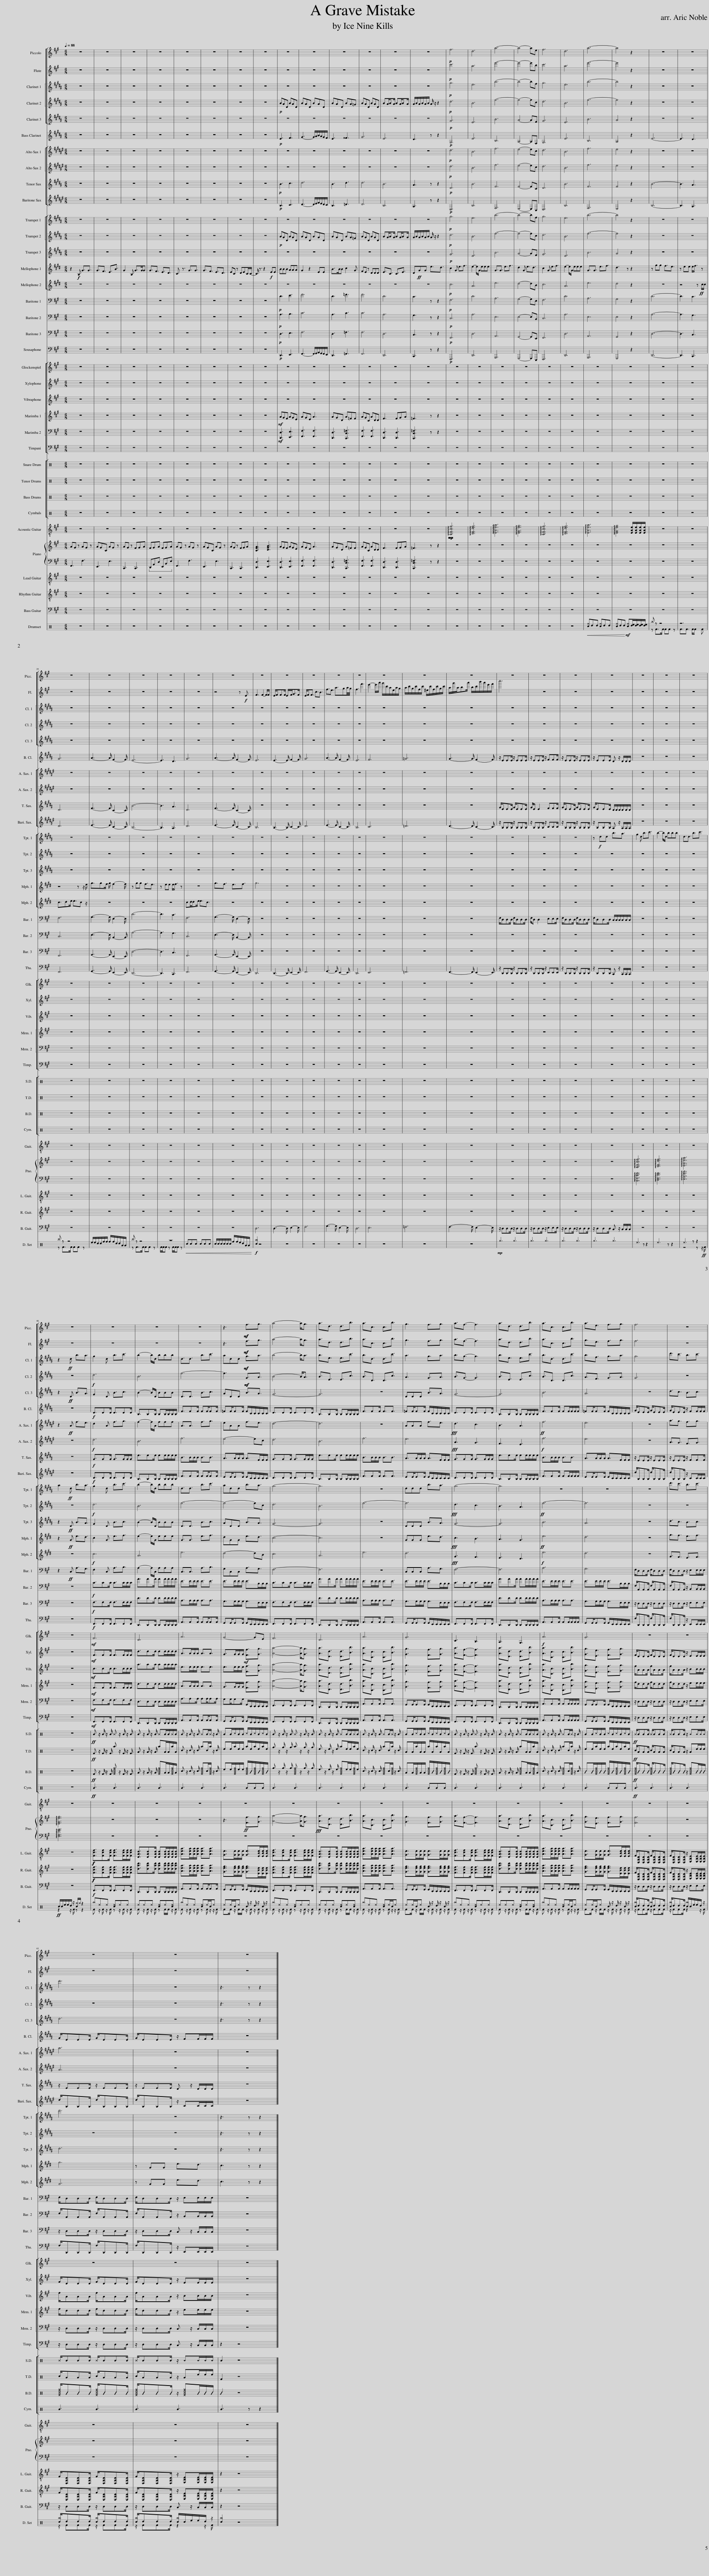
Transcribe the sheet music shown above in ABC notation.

X:1
%%score [ 1 2 [ 3 4 ] 5 ] 6 [ [ 7 8 ] 9 10 ] [ [ 11 12 ] 13 14 15 ] 16 17 18 19 [ 20 21 22 [ 23 24 ] 25 ] [ 26 27 28 29 ] 30 { 31 | 32 } 33 34 35 ( 36 37 )
L:1/8
Q:1/4=88
M:6/8
I:linebreak $
K:A
V:1 treble transpose=12
V:2 treble
V:3 treble transpose=-2
V:4 treble transpose=-2
V:5 treble transpose=-2
V:6 treble transpose=-14
V:7 treble transpose=-9
V:8 treble transpose=-9
V:9 treble transpose=-14
V:10 treble transpose=-21
V:11 treble transpose=-2
V:12 treble transpose=-2
V:13 treble transpose=-2
V:14 treble transpose=-7
V:15 treble transpose=-7
V:16 bass
V:17 bass
V:18 bass
V:19 bass
V:20 treble transpose=24
V:21 treble transpose=12
V:22 treble
V:23 treble
V:24 bass
V:25 bass
V:26 perc
K:none
V:27 perc
K:none
V:28 perc
K:none
V:29 perc
K:none
V:30 treble-8
V:31 treble
V:32 bass
V:33 treble-8
V:34 treble-8
V:35 bass transpose=-12
V:36 perc
K:none
V:37 perc
K:none
V:1
 z6 | z6 | z6 | z6 | z6 | %5
 z6 | z6 | z6 | z6 | z6 | %10
 z6 | z6 | z6 | z6 |!p! f6 | %15
 d6 | a6- | a4- ae | f6 | d6 | %20
 a6- | a4 z2 | z6 | z6 |$ z6 | %25
 z6 | z6 | z6 | z6 | z6 | %30
 z6 | z6 | z6 | z6 | z6 | %35
 z6 | z6 | z6 | z6 | z6 | %40
 z6 | z6 | z6 | z6 | z6 |$ %45
 z6 | z6 | z6 | z6 | z3!mf!!mf! f3/2g3/2 | %50
 a4- a<g | a3/2d3/2 d3/2b3/2 | a3/2c3/2 c3/2b3/2 | g3 f3/2g3/2 | a3/2f3/2- f3 | %55
 a3/2d3/2 d3/2b3/2 | a3/2c3/2 c3/2b3/2 | a3/2e3/2 f3/2g3/2 | f6 | z6 |$ %60
 z6 | z6 | z6 |] %63
V:2
 z6 | z6 | z6 | z6 | z6 | %5
 z6 | z6 | z6 | z6 | z6 | %10
 z6 | z6 | z6 | z6 |!p! c'6 | %15
 a6 | e'6- | e'4- e'b | c'6 | a6 | %20
 e'6- | e'4 z2 | z6 | z6 |$ z6 | %25
 z6 | z6 | z6 | z6 | z4 z!f! E | %30
 F3 F2- F/F/ | E/FFF/ E/F<GF/ | E/FF3/2 c3/2B3/2 | f3/2e3/2 a3/2ga/4g/4 | f3 f'3 | %35
 e'2- e'/a'/ g'/c'/a/e/a/g/ | a/c'/g/c'/f/c'/ ^e/c'/f/c'/g/c'/ | a/g'/a/ba'/ b/c'/b'/a'/e'/f'/ | c''6 | z6 | %40
 z6 | z6 | z6 | z6 | z6 |$ %45
 z6 | z6 | z6 | z6 | z3!mf!!mf! f3/2g3/2 | %50
 a4- a<g | a3/2d3/2 d3/2b3/2 | a3/2c3/2 c3/2b3/2 | g3 f3/2g3/2 | a3/2f3/2- f3 | %55
 a3/2d3/2 d3/2b3/2 | a3/2c3/2 c3/2b3/2 | g3/2e3/2 f3/2g3/2 | f6 | z6 |$ %60
 z6 | z6 | z6 |] %63
V:3
[K:B] z6 | z6 | z6 | z6 | z6 | %5
 z6 | z6 | z6 | z6 | z6 | %10
 z6 | z6 | z6 | z6 |!p! g6 | %15
 e6 | b6- | b4- bf | g6 | e6 | %20
 b6- | b4 z2 | z6 | z6 |$ z6 | %25
 z6 | z6 | z6 | z6 | z6 | %30
 z6 | z6 | z6 | z6 | z6 | %35
 z6 | z6 | z6 | z6 | z6 | %40
 z6 | z6 | z6 | z6 | z6 |$ %45
 z2!ff! d b3/2a3/2 | g2 d b3/2c'3/2 | b2- b/d/ bbb | d3/2d3/2 b3/2c'3/2 | add!mf!!mf! g3/2a3/2 | %50
 b4- b<a | b3/2e3/2 e3/2c'3/2 | b3/2d3/2 d3/2c'3/2 | a3 g3/2a3/2 | b3/2g3/2- g3 | %55
 b3/2e3/2 e3/2c'3/2 | b3/2d3/2 d3/2c'3/2 | b3/2f3/2 g3/2a3/2 | g6 | d'3/2c'3/2 b3/2c'3/2 |$ %60
 d'6 | z6 | z3 z z2 |] %63
V:4
[K:B] z6 | z6 | z6 | z6 | z6 | %5
 z6 | z6 | z6 |!p! BAD BAD | BAD BAD | %10
 BAD BA=G | BAD BAD | BA/BA/ BA/BA/ | A/B/A/B/A/B/ A/ z/ z2 |!p! d6 | %15
 B6 | f6- | f4- fc | d6 | B6 | %20
 f6- | f4 z2 | z6 | z6 |$ z6 | %25
 z6 | z6 | z6 | z6 | z6 | %30
 z6 | z6 | z6 | z6 | z6 | %35
 z6 | z6 | z6 | z6 | z6 | %40
 z6 | z6 | z6 | z6 | z6 |$ %45
 z6 |!f! d6 | B6 | f6- | f3!mf!!mf! G3/2A3/2 | %50
 B4- B<A | B3/2E3/2 E3/2c3/2 | B3/2D3/2 D3/2c3/2 | A3 G3/2A3/2 | B3/2G3/2- G3 | %55
 B3/2E3/2 E3/2c3/2 | B3/2D3/2 D3/2c3/2 | A3/2F3/2 G3/2A3/2 | G6 | z6 |$ %60
 z6 | z6 | z3 z z2 |] %63
V:5
[K:B] z6 | z6 | z6 | z6 | z6 | %5
 z6 | z6 | z6 | z6 | z6 | %10
 z6 | z6 | z6 | z6 |!p! G6 | %15
 E6 | B6 | A4- AF | G6 | E6 | %20
 B6 | A4 z2 | z6 | z6 |$ z6 | %25
 z6 | z6 | z6 | z6 | z6 | %30
 z6 | z6 | z6 | z6 | z6 | %35
 z6 | z6 | z6 | z6 | z6 | %40
 z6 | z6 | z6 | z6 | z6 |$ %45
 z2!ff! D B3/2A3/2 | G2 D B3/2c3/2 | B2- B/D/ BBB | D3/2D3/2 B3/2c3/2 | ADD B3/2A3/2 | %50
 G6- | G6 | z6 | DDD B3/2A3/2 | G6- | %55
 G6 | B6 | A6 | z6 | d3/2c3/2 B3/2c3/2 |$ %60
 d6 | z6 | z3 z z2 |] %63
V:6
[K:B] z6 | z6 | z6 | z6 | z6 | %5
 z6 | z6 | z6 |!p! E3 F3 | G3- G/A/B/A/G/F/ | %10
 E3 ^^F3 | G6 | E6 | D3 z z2 |!p! G,6 | %15
 E6 | B,6 | A,4- A,F, | G,6 | E6 | %20
 B,6 | A,4 z2 | E6- | E3 D3 |$ G6 | %25
 A3- A/ F2- F/ | E6- | E3 D3 | G6 | A3- A/ F2- F/ | %30
 E6 | E3- E/ F2- F/ | G6 | A3- A/ F2- F/ | E6 | %35
 F6 | =G6 | G3- G/ F2- F/ | z/ EEE/ z/ EEE/ | z/ EEE/ z/ FFF/ | %40
 z/ EEE/ z/ EEE/ | z/ EEE/ D z/ D/D/D/ | z6 | z6 | z6 |$ %45
 z6 |!f! D3/2DD/ D3/2DD/ | B,3/2B,B,/ B,B,/B,/B,/B,/ | F3/2FF/ FF/FF/ | =FF/FF/ F/C/C/C/C/C/ | %50
 D3/2DD/ D3/2DD/ | B,3/2B,B,/ B,B,/B,/B,/B,/ | F3/2FF/ F3/2F3/2 | =FF/FF/ F/C/C/C/C/C/ | D3/2DD/ D3/2DD/ | %55
 B,3/2B,B,/ B,B,/B,/B,/B,/ | F3/2FF/ FF/F/F/F/ | =FF/FF/ F/C/C/C/C/C/ | G/EEE/ G/EEE/ | G/EEE/ z/ FF/F/F/ |$ %60
 G/EEE/ G/EEE/ | G/EEE/ z/ FF/F/F/ | z6 |] %63
V:7
[K:F#] z6 | z6 | z6 | z6 | z6 | %5
 z6 | z6 | z6 | z6 | z6 | %10
 z6 | z6 | z6 | z6 |!p! d6 | %15
 B6 | f6 | e4- ec | d6 | B6 | %20
 f6 | e4 z2 | z6 | z6 |$ z6 | %25
 z6 | z6 | z6 | z6 | z6 | %30
 z6 | z6 | z6 | z6 | z6 | %35
 z6 | z6 | z6 | z6 | z6 | %40
 z6 | z6 | z6 | z6 | z6 |$ %45
 z2!ff! A f3/2e3/2 | d2 A f3/2g3/2 | f2- f/A/ fff | A3/2A3/2 f3/2g3/2 | eAA f3/2e3/2 | %50
 d6- | d6 | z6 | AAA f3/2e3/2 |!fff! d3 c3 | %55
 B3 A3 |!ff! f6 | e6 | z6 | a3/2g3/2 f3/2g3/2 |$ %60
 a6 | z6 | z6 |] %63
V:8
[K:F#] z6 | z6 | z6 | z6 | z6 | %5
 z6 | z6 | z6 | z6 | z6 | %10
 z6 | z6 | z6 | z6 |!p! d6 | %15
 B6 | f6 | e4- ec | d6 | B6 | %20
 f6 | e4 z2 | z6 | z6 |$ z6 | %25
 z6 | z6 | z6 | z6 | z6 | %30
 z6 | z6 | z6 | z6 | z6 | %35
 z6 | z6 | z6 | z6 | z6 | %40
 z6 | z6 | z6 | z6 | z6 |$ %45
 z6 |!f! d6 | B6 | f6 | e4- ec | %50
 d6 | B6 | f6 | e6 |!fff! A3 G3 | %55
 F3 E3 |!f! f6 | e6 | z6 | A3/2G3/2 F3/2G3/2 |$ %60
 A6 | z6 | z6 |] %63
V:9
[K:B] z6 | z6 | z6 | z6 | z6 | %5
 z6 | z6 | z6 |!p! B3 c3 | d6 | %10
 B3 d3 | d6 | B6 | A3 z z2 |!p! D6 | %15
 B6 | F6 | F4- FC | D6 | B6 | %20
 F6 | F4 z2 | B6- | B3 A3 |$ D6 | %25
 F3- F/ C2- C/ | B6- | B3 A3 | D6 | F3- F/ C2- C/ | %30
 z6 | z6 | z6 | z6 | z6 | %35
 z6 | z6 | z6 | G/EEE/ G/EEE/ | G/E E2 FFF/ | %40
 G/EEE/ G/EEE/ | G/EEE/ D/D/D/D/D/D/ | z6 | z6 | z6 |$ %45
 z6 |!f! G3/2GG/ G>GG/G/ | e3/2ee/ ee/e/e/e/ | B>BB/B/ B3/2B3/2 | A>AA/A/ A>FF/F/ | %50
 G3/2GG/ G>GG/G/ | e3/2ee/ ee/e/e/e/ | B>BB/B/ B3/2B3/2 | A>AA/A/ A>FF/F/ | G3/2GG/ G>GG/G/ | %55
 e3/2ee/ ee/e/e/e/ | B>BB/B/ B3/2B3/2 | A>AA/A/ A>FF/F/ | z/ EEE/ z/ EEE/ | z/ EEE/ z/ FFF/ |$ %60
 z/ EEE/ z/ EEE/ | z/ EEE/ D z/ D/D/D/ | z6 |] %63
V:10
[K:F#] z6 | z6 | z6 | z6 | z6 | %5
 z6 | z6 | z6 |!p! B,3 C3 | D3- D/E/F/E/D/C/ | %10
 B,3 =D3 | D6 | B,6 | A,3 z z2 |!p! D,6 | %15
 B,6 | F,6 | E,4- E,C, | D,6 | B,6 | %20
 F,6 | E,4 z2 | B,6- | B,3 A,3 |$ D6 | %25
 E3- E/ C2- C/ | B,6- | B,3 A,3 | D6 | E3- E/ C2- C/ | %30
 B,6 | B,3- B,/ C2- C/ | D6 | E3- E/ C2- C/ | B,6 | %35
 C6 | =D6 | D3- D/ C2- C/ | z/ B,B,B,/ z/ B,B,B,/ | z/ B,B,B,/ z/ CCC/ | %40
 z/ B,B,B,/ z/ B,B,B,/ | z/ B,B,B,/ A, z/ A,/A,/A,/ | z6 | z6 | z6 |$ %45
 z6 |!f! D3/2DD/ D3/2DD/ | B,3/2B,B,/ B,B,/B,/B,/B,/ | F3/2FF/ FF/FF/ | EE/EE/ E/C/C/C/C/C/ | %50
 D3/2DD/ D3/2DD/ | B,3/2B,B,/ B,B,/B,/B,/B,/ | F3/2FF/ F3/2F3/2 | EE/EE/ E/C/C/C/C/C/ | D3/2DD/ D3/2DD/ | %55
 B,3/2B,B,/ B,B,/B,/B,/B,/ | F3/2FF/ FF/F/F/F/ | EE/EE/ E/C/C/C/C/C/ | d/B,B,B,/ d/B,B,B,/ | d/B,B,B,/ z/ CC/C/C/ |$ %60
 d/B,B,B,/ d/B,B,B,/ | d/B,B,B,/ z/ CC/C/C/ | z6 |] %63
V:11
[K:B] z6 | z6 | z6 | z6 | z6 | %5
 z6 | z6 | z6 | z6 | z6 | %10
 z6 | z6 | z6 | z6 |!p! g6 | %15
 e6 | b6- | b4- bf | g6 | e6 | %20
 b6- | b4 z2 | z6 | z6 |$ z6 | %25
 z6 | z6 | z6 | z6 | z6 | %30
 z6 | z6 | z6 | z6 | z6 | %35
 z6 | z6 | z6 | z6 | z6 | %40
 z6 | z!f! dd b3/2a3/2 | g2 d b3/2c'3/2 | b2- b/d/ bbb | d3/2d3/2 b3/2c'3/2 |$ %45
 a2!ff! d b3/2a3/2 | g2 d b3/2c'3/2 | b2- b/d/ bbb | d3/2d3/2 b3/2c'3/2 | add b3/2a3/2 | %50
 g6- | g6 | z6 | ddd b3/2a3/2 | g6- | %55
 g6 | z6 | z6 | z6 | d'3/2c'3/2 b3/2c'3/2 |$ %60
 d'6 | z6 | z3 z z2 |] %63
V:12
[K:B] z6 | z6 | z6 | z6 | z6 | %5
 z6 | z6 | z6 |!p! BAD BAD | BAD BAD | %10
 BAD BA=G | BAD BAD | BA/BA/ BA/BA/ | A/B/A/B/A/B/ A/ z/ z2 |!p! d6 | %15
 B6 | f6- | f4- fc | d6 | B6 | %20
 f6- | f4 z2 | z6 | z6 |$ z6 | %25
 z6 | z6 | z6 | z6 | z6 | %30
 z6 | z6 | z6 | z6 | z6 | %35
 z6 | z6 | z6 | z6 | z6 | %40
 z6 | z6 | z6 | z6 | z6 |$ %45
 z6 |!f! d6 | B6 | f6- | f4- fc | %50
 d6 | B6 | f6- | f6 |!fff! d3 c3 | %55
 B3 A3 |!ff! f6- | f6 | z6 | z6 |$ %60
 z6 | z6 | z3 z z2 |] %63
V:13
[K:B] z6 | z6 | z6 | z6 | z6 | %5
 z6 | z6 | z6 | z6 | z6 | %10
 z6 | z6 | z6 | z6 |!p! G6 | %15
 E6 | B6 | A4- AF | G6 | E6 | %20
 B6 | A4 z2 | z6 | z6 |$ z6 | %25
 z6 | z6 | z6 | z6 | z6 | %30
 z6 | z6 | z6 | z6 | z6 | %35
 z6 | z6 | z6 | z6 | z6 | %40
 z6 | z6 | z6 | z6 | z6 |$ %45
 z2!ff! D B3/2A3/2 | G2 D B3/2c3/2 | B2- B/D/ BBB | D3/2D3/2 B3/2c3/2 | ADD B3/2A3/2 | %50
 G6- | G6 | z6 | DDD B3/2A3/2 | G6- | %55
 G6 | B6 | A6 | z6 | d3/2c3/2 B3/2c3/2 |$ %60
 d6 | z6 | z3 z z2 |] %63
V:14
[K:E] z2!f! B, G3/2G3/2 | G3/2F3/2 E3/2B3/2 | G2 B, G>GG | G3/2F3/2 E3/2D3/2 | C3/2 z3/2 G3/2G3/2 | %5
 G3/2F3/2 E3/2D3/2 | EC z DEC/C/- | C/ z3/2 z2!f! EE | BBB AAA | G2 z2 EE | %10
 B>BB c2 G | FE z DDD | E3/2C3/2 C3/2E3/2 | D!ff!GG e3/2d3/2 | c2 G e3/2f3/2 | %15
 e2- e/G/ eee | G3/2G3/2 e3/2f3/2 | d2 G e3/2d3/2 | c2 G e3/2f3/2 | e2- e/G/ eee | %20
 G3/2G3/2 e3/2f3/2 | d3 z z2 | z gg f3/2e3/2 | z ee e<f z |$ z4 z z/ e/ | %25
 g3/2gf/ g/ f2- f/ | z gg f3/2e3/2 | z ee e<f z | z6 | g3/2f3/2 e3/2f3/2 | %30
 g6 | z6 | z6 | z6 | z6 | %35
 z6 | z6 | z6 | z6 | z6 | %40
 z6 | z6 | z6 | z6 | z6 |$ %45
 z2!ff! G e3/2d3/2 | c2 G e3/2f3/2 | e2- e/G/ eee | G3/2G3/2 e3/2f3/2 | dGG e3/2d3/2 | %50
 c6- | c6 | z6 | GGG e3/2d3/2 |!fff! c3 B3 | %55
 A3 G3 |!ff! e6 | d6 | z6 | g3/2f3/2 e3/2f3/2 |$ %60
 g6 | z GG e3/2d3/2 | c3 z z2 |] %63
V:15
[K:E] z6 | z6 | z6 | z6 | z6 | %5
 z6 | z6 | z6 | z6 | z6 | %10
 z6 | z6 | z6 | z6 |!p! c6 | %15
 A6 | e6 | d4- dB | c6 | A6 | %20
 e6 | d4 z2 | z6 | z4 z!ff! c/c/ |$ c3/2de/ e3/2c z/ | %25
 z6 | z6 | z6 | cd/de/ e3/2c3/2 | z6 | %30
 z6 | z6 | z6 | z6 | z6 | %35
 z6 | z6 | z6 | z6 | z6 | %40
 z6 | z6 | z6 | z6 | z6 |$ %45
 z6 |!f! c6 | A6 | e6 | d4- dB | %50
 c6 | A6 | e6 | d6 |!fff! G3 F3 | %55
 E3 D3 |!f! e6 | d6 | z6 | G3/2F3/2 E3/2F3/2 |$ %60
 G6 | z GG e3/2d3/2 | c3 z z2 |] %63
V:16
 z6 | z6 | z6 | z6 | z6 | %5
 z6 | z6 | z6 |!p! D3 E3 | F6 | %10
 D3 =F3 | F6 | D6 | C3 z z2 |!p! F,6 | %15
 D6 | A,6 | G,4- G,E, | F,6 | D6 | %20
 A,6 | G,4 z2 | D6- | D3 C3 |$ F,6 | %25
 G,3- G,/ E,2- E,/ | D6- | D3 C3 | F,6 | G,3- G,/ E,2- E,/ | %30
 z6 | z6 | z6 | z6 | z6 | %35
 z6 | z6 | z6 | F,/D,D,D,/ F,/D,D,D,/ | F,/D, D,2 E,E,E,/ | %40
 F,/D,D,D,/ F,/D,D,D,/ | F,/D,D,D,/ C,/C,/C,/C,/C,/C,/ | z6 | z6 | z6 |$ %45
 z2!ff! C, A,3/2G,3/2 | F,2 C, A,3/2B,3/2 | A,2- A,/C,/ A,A,A, | C,3/2C,3/2 A,3/2B,3/2 | G,C,C, A,3/2G,3/2 | %50
 F,6- | F,6 | z6 | C,C,C, A,3/2G,3/2 | F,6- | %55
 F,6 | A,6 | G,6 | F,/D,D,D,/ F,/D,D,D,/ | F,/D,D,D,/ z/ E,E,/E,/E,/ |$ %60
 F,/D,D,D,/ F,/D,D,D,/ | F,/D,D,D,/ z/ E,E,/E,/E,/ | z6 |] %63
V:17
 z6 | z6 | z6 | z6 | z6 | %5
 z6 | z6 | z6 |!p! A,3 B,3 | C6 | %10
 A,3 C3 | C6 | A,6 | G,3 z z2 |!p! C,6 | %15
 A,6 | E,6 | E,4- E,B,, | C,6 | A,6 | %20
 E,6 | E,4 z2 | A,6- | A,3 G,3 |$ C,6 | %25
 E,3- E,/ B,,2- B,,/ | A,6- | A,3 G,3 | C,6 | E,3- E,/ B,,2- B,,/ | %30
 z6 | z6 | z6 | z6 | z6 | %35
 z6 | z6 | z6 | z6 | z6 | %40
 z6 | z6 | z6 | z6 | z6 |$ %45
 z6 |!f! C3/2CC/ C>CC/C/ | A3/2AA/ AA/A/A/A/ | E>EE/E/ E3/2E3/2 | E>EE/E/ E>B,B,/B,/ | %50
 C3/2CC/ C>CC/C/ | A3/2AA/ AA/A/A/A/ | E>EE/E/ E3/2E3/2 | E>EE/E/ E>B,B,/B,/ | C3/2CC/ C>CC/C/ | %55
 A3/2AA/ AA/A/A/A/ | E>EE/E/ E3/2E3/2 | E>EE/E/ E>B,B,/B,/ | F,/A,,A,,A,,/ F,/A,,A,,A,,/ | F,/A,,A,,A,,/ z/ B,,B,,/B,,/B,,/ |$ %60
 F,/A,,A,,A,,/ F,/A,,A,,A,,/ | F,/A,,A,,A,,/ z/ B,,B,,/B,,/B,,/ | z6 |] %63
V:18
 z6 | z6 | z6 | z6 | z6 | %5
 z6 | z6 | z6 |!p! D,3 E,3 | F,6 | %10
 D,3 =F,3 | F,6 | D,6 | C,3 z z2 |!p! F,,6 | %15
 D,6 | A,,6 | G,,4- G,,E,, | F,,6 | D,6 | %20
 A,,6 | G,,4 z2 | D,6- | D,3 C,3 |$ F,,6 | %25
 G,,3- G,,/ E,,2- E,,/ | D,6- | D,3 C,3 | F,,6 | G,,3- G,,/ E,,2- E,,/ | %30
 z6 | z6 | z6 | z6 | z6 | %35
 z6 | z6 | z6 | z6 | z6 | %40
 z6 | z6 | z6 | z6 | z6 |$ %45
 z6 |!f! F,3/2F,F,/ F,>F,F,/F,/ | D3/2DD/ DD/D/D/D/ | A,>A,A,/A,/ A,3/2A,3/2 | G,>G,G,/G,/ G,>E,E,/E,/ | %50
 F,3/2F,F,/ F,>F,F,/F,/ | D3/2DD/ DD/D/D/D/ | A,>A,A,/A,/ A,3/2A,3/2 | G,>G,G,/G,/ G,>E,E,/E,/ | F,3/2F,F,/ F,>F,F,/F,/ | %55
 D3/2DD/ DD/D/D/D/ | A,>A,A,/A,/ A,3/2A,3/2 | G,>G,G,/G,/ G,>E,E,/E,/ | z/ D,D,D,/ z/ D,D,D,/ | z/ D,D,D,/ z/ E,E,E,/ |$ %60
 z/ D,D,D,/ z/ D,D,D,/ | z/ D,D,D,/ C, z/ C,/C,/C,/ | z6 |] %63
V:19
 z6 | z6 | z6 | z6 | z6 | %5
 z6 | z6 | z6 |!p! D,,3 E,,3 | F,,3- F,,/G,,/A,,/G,,/F,,/E,,/ | %10
 D,,3 =F,,3 | F,,6 | D,,6 | C,,3 z z2 |!p! F,,,6 | %15
 D,,6 | A,,,6 | G,,,4- G,,,E,,, | F,,,6 | D,,6 | %20
 A,,,6 | G,,,4 z2 | D,,6- | D,,3 C,,3 |$ F,,6 | %25
 G,,3- G,,/ E,,2- E,,/ | D,,6- | D,,3 C,,3 | F,,6 | G,,3- G,,/ E,,2- E,,/ | %30
 D,,6 | D,,3- D,,/ E,,2- E,,/ | F,,6 | G,,3- G,,/ E,,2- E,,/ | D,,6 | %35
 E,,6 | =F,,6 | F,,3- F,,/ E,,2- E,,/ | z/ D,,D,,D,,/ z/ D,,D,,D,,/ | z/ D,,D,,D,,/ z/ E,,E,,E,,/ | %40
 z/ D,,D,,D,,/ z/ D,,D,,D,,/ | z/ D,,D,,D,,/ C,, z/ C,,/C,,/C,,/ | z6 | z6 | z6 |$ %45
 z6 |!f! F,,3/2F,,F,,/ F,,3/2F,,F,,/ | D,,3/2D,,D,,/ D,,D,,/D,,/D,,/D,,/ | A,,3/2A,,A,,/ A,,A,,/A,,A,,/ | G,,G,,/G,,G,,/ G,,/E,,/E,,/E,,/E,,/E,,/ | %50
 F,,3/2F,,F,,/ F,,3/2F,,F,,/ | D,,3/2D,,D,,/ D,,D,,/D,,/D,,/D,,/ | A,,3/2A,,A,,/ A,,3/2A,,3/2 | G,,G,,/G,,G,,/ G,,/E,,/E,,/E,,/E,,/E,,/ | F,,3/2F,,F,,/ F,,3/2F,,F,,/ | %55
 D,,3/2D,,D,,/ D,,D,,/D,,/D,,/D,,/ | A,,3/2A,,A,,/ A,,A,,/A,,/A,,/A,,/ | G,,G,,/G,,G,,/ G,,/E,,/E,,/E,,/E,,/E,,/ | F,/D,,D,,D,,/ F,/D,,D,,D,,/ | F,/D,,D,,D,,/ z/ E,,E,,/E,,/E,,/ |$ %60
 F,/D,,D,,D,,/ F,/D,,D,,D,,/ | F,/D,,D,,D,,/ z/ E,,E,,/E,,/E,,/ | z6 |] %63
V:20
 z6 | z6 | z6 | z6 | z6 | %5
 z6 | z6 | z6 | z6 | z6 | %10
 z6 | z6 | z6 | z6 | z6 | %15
 z6 | z6 | z6 | z6 | z6 | %20
 z6 | z6 | z6 | z6 |$ z6 | %25
 z6 | z6 | z6 | z6 | z6 | %30
 z6 | z6 | z6 | z6 | z6 | %35
 z6 | z6 | z6 | z6 | z6 | %40
 z6 | z6 | z6 | z6 | z6 |$ %45
 z6 |!mf! F6 | D6 | A6 | G4- GE | %50
 F6 | D6 | A6 | G6 | C3 B,3 | %55
 A,3 G,3 |!f! A6 | G6 | z6 | z6 |$ %60
 z6 | z6 | z6 |] %63
V:21
 z6 | z6 | z6 | z6 | z6 | %5
 z6 | z6 | z6 | z6 | z6 | %10
 z6 | z6 | z6 | z6 | z6 | %15
 z6 | z6 | z6 | z6 | z6 | %20
 z6 | z6 | z6 | z6 |$ z6 | %25
 z6 | z6 | z6 | z6 | z6 | %30
 z6 | z6 | z6 | z6 | z6 | %35
 z6 | z6 | z6 | z6 | z6 | %40
 z6 | z6 | z6 | z6 | z6 |$ %45
 z6 |!mf! F3/2FF/ F>FF/F/ | d3/2dd/ dd/d/d/d/ | A>AA/A/ A3/2A3/2 | G>GG/G/!mf! [Ff]3/2[Gg]3/2 | %50
 [Aa]4- [Aa]<[Gg] | [Aa]3/2[Dd]3/2 [Dd]3/2[Bb]3/2 | [Aa]3/2[Cc]3/2 [Cc]3/2[Bb]3/2 | [Gg]3 [Ff]3/2[Gg]3/2 | [Aa]3/2[Ff]3/2- [Ff]3 | %55
 [Aa]3/2[Dd]3/2 [Dd]3/2[Bb]3/2 | [Aa]3/2[Cc]3/2 [Cc]3/2[Bb]3/2 | [Gg]3/2[Ee]3/2 [Ff]3/2[Gg]3/2 | F/DDD/ F/DDD/ | F/DDD/ z/ EE/E/E/ |$ %60
 F/DDD/ F/DDD/ | F/DDD/ z/ EE/E/E/ | z6 |] %63
V:22
 z6 | z6 | z6 | z6 | z6 | %5
 z6 | z6 | z6 | z6 | z6 | %10
 z6 | z6 | z6 | z6 | z6 | %15
 z6 | z6 | z6 | z6 | z6 | %20
 z6 | z6 | z6 | z6 |$ z6 | %25
 z6 | z6 | z6 | z6 | z6 | %30
 z6 | z6 | z6 | z6 | z6 | %35
 z6 | z6 | z6 | z6 | z6 | %40
 z6 | z6 | z6 | z6 | z6 |$ %45
 z6 |!mf! c3/2cc/ c>cc/c/ | a3/2aa/ aa/a/a/a/ | e>ee/e/ e3/2e3/2 | e>ee/e/ [Ff]3/2[Gg]3/2 | %50
 [Aa]4- [Aa]<[Gg] | [Aa]3/2[Dd]3/2 [Dd]3/2[Bb]3/2 | [Aa]3/2[Cc]3/2 [Cc]3/2[Bb]3/2 | [Gg]3 [Ff]3/2[Gg]3/2 | [Aa]3/2[Ff]3/2- [Ff]3 | %55
 [Aa]3/2[Dd]3/2 [Dd]3/2[Bb]3/2 | [Aa]3/2[Cc]3/2 [Cc]3/2[Bb]3/2 | [Gg]3/2[Ee]3/2 [Ff]3/2[Gg]3/2 | f/AAA/ f/AAA/ | f/AAA/ z/ BB/B/B/ |$ %60
 f/AAA/ f/AAA/ | f/AAA/ z/ BB/B/B/ | z6 |] %63
V:23
 z6 | z6 | z6 | z6 | z6 | %5
 z6 | z6 | z6 |!mf! AGF AGE | AGE A3 | %10
 AGD A=FF | AGC ADD | F3 FGA | =F3 z z2 | z6 | %15
 z6 | z6 | z6 | z6 | z6 | %20
 z6 | z6 | z6 | z6 |$ z6 | %25
 z6 | z6 | z6 | z6 | z6 | %30
 z6 | z6 | z6 | z6 | z6 | %35
 z6 | z6 | z6 | z6 | z6 | %40
 z6 | z6 | z6 | z6 | z6 |$ %45
 z6 |!mf! F3/2FF/ F>FF/F/ | d3/2dd/ dd/d/d/d/ | A>AA/A/ A3/2A3/2 | G>GG/G/ [Ff]3/2[Gg]3/2 | %50
 [Aa]4- [Aa]<[Gg] | [Aa]3/2[Dd]3/2 [Dd]3/2[Bb]3/2 | [Aa]3/2[Cc]3/2 [Cc]3/2[Bb]3/2 | [Gg]3 [Ff]3/2[Gg]3/2 | [Aa]3/2[Ff]3/2- [Ff]3 | %55
 [Aa]3/2[Dd]3/2 [Dd]3/2[Bb]3/2 | [Aa]3/2[Cc]3/2 [Cc]3/2[Bb]3/2 | [Gg]3/2[Ee]3/2 [Ff]3/2[Gg]3/2 | f/ddd/ f/ddd/ | f/ddd/ z/ ee/e/e/ |$ %60
 f/ddd/ f/ddd/ | f/ddd/ z/ ee/e/e/ | z6 |] %63
V:24
 z6 | z6 | z6 | z6 | z6 | %5
 z6 | z6 | z6 |!mf! [D,,D,]3 [E,,E,]3 | [F,,F,]3 [F,,F,]3 | %10
 [D,,D,]3 [C,,C,=F,]3 | [F,,F,]3 [F,,F,]3 | [D,,D,]3 [D,,D,]3 | [C,,C,=F,]3 z z2 | z6 | %15
 z6 | z6 | z6 | z6 | z6 | %20
 z6 | z6 | z6 | z6 |$ z6 | %25
 z6 | z6 | z6 | z6 | z6 | %30
 z6 | z6 | z6 | z6 | z6 | %35
 z6 | z6 | z6 | z6 | z6 | %40
 z6 | z6 | z6 | z6 | z6 |$ %45
 z6 |!mf! F,3/2F,F,/ F,3/2F,F,/ | D,3/2D,D,/ D,D,/D,/D,/D,/ | A,3/2A,A,/ A,A,/A,A,/ | G,G,/G,G,/ G,,/E,,/E,,/E,,/E,,/E,,/ | %50
 F,,3/2F,,F,,/ F,,3/2F,,F,,/ | D,,3/2D,,D,,/ D,,D,,/D,,/D,,/D,,/ | A,,3/2A,,A,,/ A,,3/2A,,3/2 | G,,G,,/G,,G,,/ G,,/E,,/E,,/E,,/E,,/E,,/ | F,,3/2F,,F,,/ F,,3/2F,,F,,/ | %55
 D,,3/2D,,D,,/ D,,D,,/D,,/D,,/D,,/ | A,,3/2A,,A,,/ A,,A,,/A,,/A,,/A,,/ | G,,G,,/G,,G,,/ G,,/E,,/E,,/E,,/E,,/E,,/ | z/ D,D,D,/ z/ D,D,D,/ | z/ D,D,D,/ z/ E,E,E,/ |$ %60
 z/ D,D,D,/ z/ D,D,D,/ | z/ D,D,D,/ C, z/ C,/C,/C,/ | z6 |] %63
V:25
 z6 | z6 | z6 | z6 | z6 | %5
 z6 | z6 | z6 | z6 | z6 | %10
 z6 | z6 | z6 | z6 | z6 | %15
 z6 | z6 | z6 | z6 | z6 | %20
 z6 | z6 | z6 | z6 |$ z6 | %25
 z6 | z6 | z6 | z6 | z6 | %30
 z6 | z6 | z6 | z6 | z6 | %35
 z6 | z6 | z6 | z6 | z6 | %40
 z6 | z6 | z6 | z6 | z6 |$ %45
 z6 |!mf! F,,3/2F,,F,,/ F,,3/2F,,F,,/ | D,,3/2D,,D,,/ D,,D,,/D,,/D,,/D,,/ | A,,3/2A,,A,,/ A,,A,,/A,,A,,/ | G,,G,,/G,,G,,/ G,,/E,,/E,,/E,,/E,,/E,,/ | %50
 F,,3/2F,,F,,/ F,,3/2F,,F,,/ | D,,3/2D,,D,,/ D,,D,,/D,,/D,,/D,,/ | A,,3/2A,,A,,/ A,,3/2A,,3/2 | G,,G,,/G,,G,,/ G,,/E,,/E,,/E,,/E,,/E,,/ | F,,3/2F,,F,,/ F,,3/2F,,F,,/ | %55
 D,,3/2D,,D,,/ D,,D,,/D,,/D,,/D,,/ | A,,3/2A,,A,,/ A,,A,,/A,,/A,,/A,,/ | G,,G,,/G,,G,,/ G,,/E,,/E,,/E,,/E,,/E,,/ | z/ D,D,D,/ z/ D,D,D,/ | z/ D,D,D,/ z/ E,E,E,/ |$ %60
 z/ D,D,D,/ z/ D,D,D,/ | z/ D,D,D,/ C, z/ C,/C,/C,/ | z2 z4 |] %63
V:26
[K:C] z6 | z6 | z6 | z6 | z6 | %5
 z6 | z6 | z6 | z6 | z6 | %10
 z6 | z6 | z6 | z6 | z6 | %15
 z6 | z6 | z6 | z6 | z6 | %20
 z6 | z6 | z6 | z6 |$ z6 | %25
 z6 | z6 | z6 | z6 | z6 | %30
 z6 | z6 | z6 | z6 | z6 | %35
 z6 | z6 | z6 | z6 | z6 | %40
 z6 | z6 | z6 | z6 | z6 |$ %45
 z6 |!ff! B z/ B/ z/ B/ ^B z/ B/ z/ B/ | B z/ B/ z/ B/ ^BB/B/^B/B/ | B z/ B/ z/ B/ ^BB/^B/ z/ B/ | BB/^c/B/B/ ^c/B/^c/B/^c/B/ | %50
 B z/ B/ z/ B/ ^B z/ B/ z/ B/ | B z/ B/ z/ B/ ^BB/B/^B/B/ | B z/ B/ z/ B/ ^BB/^B/ z/ B/ | BB/^c/B/B/ ^c/B/^c/B/^c/B/ | B z/ B/ z/ B/ ^B z/ B/ z/ B/ | %55
 B z/ B/ z/ B/ ^BB/B/^B/B/ | B z/ B/ z/ B/ ^BB/^B/ z/ B/ | BB/^c/B/B/ ^c/B/^c/B/^c/B/ |!ff! ^B/BBB/ ^B/BBB/ | ^B/BBB/ z/ BB/B/B/ |$ %60
 ^B/BBB/ ^B/BBB/ | ^B/BBB/ z/ BB/B/B/ | B2 z4 |] %63
V:27
[K:C] z6 | z6 | z6 | z6 | z6 | %5
 z6 | z6 | z6 | z6 | z6 | %10
 z6 | z6 | z6 | z6 | z6 | %15
 z6 | z6 | z6 | z6 | z6 | %20
 z6 | z6 | z6 | z6 |$ z6 | %25
 z6 | z6 | z6 | z6 | z6 | %30
 z6 | z6 | z6 | z6 | z6 | %35
 z6 | z6 | z6 | z6 | z6 | %40
 z6 | z6 | z6 | z6 | z6 |$ %45
 z6 |!ff! F z/ F/ z/ F/ a z/ F/ z/ F/ | A z/ A/ z/ A/ aA/A/a/A/ | c z/ c/ z/ c/ ac/a/ z/ c/ | ee/a/e/e/ a/e/a/e/a/e/ | %50
 g z/ g/ z/ g/ a z/ g/ z/ g/ | e z/ e/ z/ e/ ae/e/a/e/ | c z/ c/ z/ c/ ac/a/ z/ c/ | AA/a/A/A/ a/A/a/A/a/A/ | F z/ F/ z/ F/ a z/ F/ z/ F/ | %55
 A z/ A/ z/ A/ aA/A/a/A/ | c z/ c/ z/ c/ ac/a/ z/ c/ | ee/a/e/e/ a/e/a/e/a/e/ |!ff! c/AAA/ c/AAA/ | c/AAA/ z/ Ae/e/e/ |$ %60
 c/AAA/ c/AAA/ | c/AAA/ z/ Ae/e/e/ | F2 z4 |] %63
V:28
[K:C] z6 | z6 | z6 | z6 | z6 | %5
 z6 | z6 | z6 | z6 | z6 | %10
 z6 | z6 | z6 | z6 | z6 | %15
 z6 | z6 | z6 | z6 | z6 | %20
 z6 | z6 | z6 | z6 |$ z6 | %25
 z6 | z6 | z6 | z6 | z6 | %30
 z6 | z6 | z6 | z6 | z6 | %35
 z6 | z6 | z6 | z6 | z6 | %40
 z6 | z6 | z6 | z6 | z6 |$ %45
 z6 |!ff! F z/ F/ z/ F/ [^F^A^c^e^g] z/ F/ z/ F/ | A z/ A/ z/ A/ [^F^A^c^e^g]A/A/[^F^A^c^e^g]/A/ | c z/ c/ z/ c/ [^F^A^c^e^g]c/[^F^A^c^e^g]/ z/ c/ | ee/[^F^A^c^e^g]/e/e/ [^F^A^c^e^g]/B/[^F^A^c^e^g]/B/[^F^A^c^e^g]/B/ | %50
 g z/ g/ z/ g/ [^F^A^c^e^g] z/ g/ z/ g/ | e z/ e/ z/ e/ [^F^A^c^e^g]e/e/[^F^A^c^e^g]/e/ | c z/ c/ z/ c/ [^F^A^c^e^g]c/[^F^A^c^e^g]/ z/ c/ | AA/[^F^A^c^e^g]/A/A/ [^F^A^c^e^g]/B/[^F^A^c^e^g]/B/[^F^A^c^e^g]/B/ | F z/ F/ z/ F/ [^F^A^c^e^g] z/ F/ z/ F/ | %55
 A z/ A/ z/ A/ [^F^A^c^e^g]A/A/[^F^A^c^e^g]/A/ | c z/ c/ z/ c/ [^F^A^c^e^g]c/[^F^A^c^e^g]/ z/ c/ | BB/[^F^A^c^e^g]/B/B/ [^F^A^c^e^g]/B/[^F^A^c^e^g]/B/[^F^A^c^e^g]/B/ |!ff! [^F^A^c^e^g]/BBB/ [^F^A^c^e^g]/BBB/ | [^F^A^c^e^g]/BBB/ z/ [^F^A^c^e^g]B/B/B/ |$ %60
 [^F^A^c^e^g]/BBB/ [^F^A^c^e^g]/BBB/ | [^F^A^c^e^g]/BBB/ z/ [^F^A^c^e^g]B/B/B/ | B2 z4 |] %63
V:29
[K:C] z6 | z6 | z6 | z6 | z6 | %5
 z6 | z6 | z6 | z6 | z6 | %10
 z6 | z6 | z6 | z6 | z6 | %15
 z6 | z6 | z6 | z6 | z6 | %20
 z6 | z6 | z6 | z6 |$ z6 | %25
 z6 | z6 | z6 | z6 | z6 | %30
 z6 | z6 | z6 | z6 | z6 | %35
 z6 | z6 | z6 | z6 | z6 | %40
 z6 | z6 | z6 | z6 | z6 |$ %45
 z6 |!ff! B3 B3 | B3 B3 | B3 B3 | B3 BBB | %50
 B3 B3 | B3 B3 | B3 B3 | B3 BBB | B3 B3 | %55
 B3 B3 | B3 B3 | B3 BBB |!ff! B3 B3 | B3 B3 |$ %60
 B3 B3 | B3 B3 | B3 z z2 |] %63
V:30
 z6 | z6 | z6 | z6 | z6 | %5
 z6 | z6 | z6 | z6 | z6 | %10
 z6 | z6 | z6 | z6 |!mp!!mp!!mp!!mp! !arpeggio![CFcf]6 | %15
 !arpeggio![DFdf]6 | !arpeggio![EAea]6 | !arpeggio![EGeg]6 | !arpeggio![CFcf]6 | !arpeggio![DFdf]6 | %20
 !arpeggio![EAea]6 | !arpeggio![EGeg]4 [EAe]/[EAe]/[EAe]/[EAe]/ | z6 | z6 |$ z6 | %25
 z6 | z6 | z6 | z6 | z6 | %30
 z6 | z6 | z6 | z6 | z6 | %35
 z6 | z6 | z6 | z6 | z6 | %40
 z6 | z6 | z6 | z6 | z6 |$ %45
 z6 | z6 | z6 | z6 | z6 | %50
 z6 | z6 | z6 | z6 | z6 | %55
 z6 | z6 | z6 | z6 | z6 |$ %60
 z6 | z6 | z6 |] %63
V:31
 AG z AG z | AGC AG z | AG z FGA | FGA FGA | AG z AG z | %5
 AGC AG z | AG z FGA | [CFA]3 [DGB]3 | AGF AGE | AGE A3 | %10
 AGD A=FF | AGC ADD | F3 FGA | =F3 z z2 | z6 | %15
 z6 | z6 | z6 | z6 | z6 | %20
 z6 | z6 | z6 | z6 |$ z6 | %25
 z6 | z6 | z6 | z6 | z6 | %30
 z6 | z6 | z6 | z6 | z6 | %35
 z6 | z6 | z6 | z6 | z6 | %40
 z6 | z6 | !arpeggio![CFcf]6 | !arpeggio![DFdf]6 | !arpeggio![EAea]6 |$ %45
 !arpeggio![EGeg]6 | z6 | z6 | z6 | z3!ff! [Ff]3/2[Gg]3/2 | %50
 [Aa]4- [Aa]<[Gg] |!fff! [Aa]3/2[Dd]3/2 [Dd]3/2[Bb]3/2 | [Aa]3/2[Cc]3/2 [Cc]3/2[Bb]3/2 | [Gg]3 [Ff]3/2[Gg]3/2 | [Aa]3/2[Ff]3/2- [Ff]3 | %55
 [Aa]3/2[Dd]3/2 [Dd]3/2[Bb]3/2 | [Aa]3/2[Cc]3/2 [Cc]3/2[Bb]3/2 | [Gg]3/2[Ee]3/2 [Ff]3/2[Gg]3/2 | [Ff]6 | z6 |$ %60
 z6 | z6 | z6 |] %63
V:32
 F,,3 F,3 | E,,3 E,3 | C,,3 C,,3 |!ped! D,,A,,D, E,,B,,E,!ped-up! | F,,3 F,3 | %5
 E,,3 E,3 | C,,3 C,,3 | [D,,D,]3 [E,,E,]3 | [D,,D,]3 [E,,E,]3 | [F,,F,]3 [F,,F,]3 | %10
 [D,,D,]3 [C,,C,=F,]3 | [F,,F,]3 [F,,F,]3 | [D,,D,]3 [D,,D,]3 | [C,,C,=F,]3 z z2 | z6 | %15
 z6 | z6 | z6 | z6 | z6 | %20
 z6 | z6 | z6 | z6 |$ z6 | %25
 z6 | z6 | z6 | z6 | z6 | %30
 z6 | z6 | z6 | z6 | z6 | %35
 z6 | z6 | z6 | z6 | z6 | %40
 z6 | z6 | !arpeggio![C,F,CF]6 | !arpeggio![D,F,DF]6 | !arpeggio![E,A,EA]6 |$ %45
 !arpeggio![E,G,EG]6 | z6 | z6 | z6 | z6 | %50
 z6 | z6 | z6 | z6 | z6 | %55
 z6 | z6 | z6 | z6 | z6 |$ %60
 z6 | z6 | z6 |] %63
V:33
 z6 | z6 | z6 | z6 | z6 | %5
 z6 | z6 | z6 | z6 | z6 | %10
 z6 | z6 | z6 | z6 | z6 | %15
 z6 | z6 | z6 | z6 | z6 | %20
 z6 | z6 | z6 | z6 |$ z6 | %25
 z6 | z6 | z6 | z6 | z6 | %30
 z6 | z6 | z6 | z6 | z6 | %35
 z6 | z6 | z6 | z6 | z6 | %40
 z6 | z6 | z6 | z6 | z6 |$ %45
 z6 |!f!!f!!f! [Fcf]3/2[Fcf][Fcf]/ [Fcf]>[Fcf][Fcf]/[Fcf]/ | [DAd]3/2[DAd][DAd]/ [DAd][DAd]/[DAd]/[DAd]/[DAd]/ | [Aea]>[Aea][Aea]/[Aea]/ [Aea]3/2[Aea]3/2 | [Ge]>[Ge][Ge]/[Ge]/ [Ge]>[EBe][EBe]/[EBe]/ | %50
 [Fcf]3/2[Fcf][Fcf]/ [Fcf]>[Fcf][Fcf]/[Fcf]/ | [DAd]3/2[DAd][DAd]/ [DAd][DAd]/[DAd]/[DAd]/[DAd]/ | [Aea]>[Aea][Aea]/[Aea]/ [Aea]3/2[Aea]3/2 | [Ge]>[Ge][Ge]/[Ge]/ [Ge]>[Ge][Ge]/[Ge]/ | [Fcf]3/2[Fcf][Fcf]/ [Fcf]>[Fcf][Fcf]/[Fcf]/ | %55
 [DAd]3/2[DAd][DAd]/ [DAd][DAd]/[DAd]/[DAd]/[DAd]/ | [Aea]>[Aea][Aea]/[Aea]/ [Aea]3/2[Aea]3/2 | [Ge]>[Ge][Ge]/[Ge]/ [Ge]>[EBe][EBe]/[EBe]/ | F/[D,A,D][D,A,D][D,A,D]/ F/[D,A,D][D,A,D][D,A,D]/ | F/[D,A,D][D,A,D][D,A,D]/ z/ [E,B,E][E,B,E]/[E,B,E]/[E,B,E]/ |$ %60
 F/[D,A,D][D,A,D][D,A,D]/ F/[D,A,D][D,A,D][D,A,D]/ | F/[D,A,D][D,A,D][D,A,D]/ z/ [E,B,E][E,B,E]/[E,B,E]/[E,B,E]/ | z2 z4 |] %63
V:34
 z6 | z6 | z6 | z6 | z6 | %5
 z6 | z6 | z6 | z6 | z6 | %10
 z6 | z6 | z6 | z6 | z6 | %15
 z6 | z6 | z6 | z6 | z6 | %20
 z6 | z6 | z6 | z6 |$ z6 | %25
 z6 | z6 | z6 | z6 | z6 | %30
 z6 | z6 | z6 | z6 | z6 | %35
 z6 | z6 | z6 | z6 | z6 | %40
 z6 | z6 | z6 | z6 | z6 |$ %45
 z6 |!f!!f!!f! [Fcf]3/2[Fcf][Fcf]/ [Fcf]>[Fcf][Fcf]/[Fcf]/ | [dad']3/2[dad'][dad']/ [dad'][dad']/[dad']/[dad']/[dad']/ | [Aea]>[Aea][Aea]/[Aea]/ [Aea]3/2[Aea]3/2 | [Geg]>[Geg][Geg]/[Geg]/ [Geg]>[EBe][EBe]/[EBe]/ | %50
 [Fcf]3/2[Fcf][Fcf]/ [Fcf]>[Fcf][Fcf]/[Fcf]/ | [dad']3/2[dad'][dad']/ [dad'][dad']/[dad']/[dad']/[dad']/ | [Aea]>[Aea][Aea]/[Aea]/ [Aea]3/2[Aea]3/2 | [Geg]>[Geg][Geg]/[Geg]/ [Geg]>[Geg][Geg]/[Geg]/ | [Fcf]3/2[Fcf][Fcf]/ [Fcf]>[Fcf][Fcf]/[Fcf]/ | %55
 [dad']3/2[dad'][dad']/ [dad'][dad']/[dad']/[dad']/[dad']/ | [Aea]>[Aea][Aea]/[Aea]/ [Aea]3/2[Aea]3/2 | [Geg]>[Geg][Geg]/[Geg]/ [Geg]>[EBe][EBe]/[EBe]/ | F/[D,A,D][D,A,D][D,A,D]/ F/[D,A,D][D,A,D][D,A,D]/ | F/[D,A,D][D,A,D][D,A,D]/ z/ [E,B,E][E,B,E]/[E,B,E]/[E,B,E]/ |$ %60
 F/[D,A,D][D,A,D][D,A,D]/ F/[D,A,D][D,A,D][D,A,D]/ | F/[D,A,D][D,A,D][D,A,D]/ z/ [E,B,E][E,B,E]/[E,B,E]/[E,B,E]/ | z2 z4 |] %63
V:35
 z6 | z6 | z6 | z6 | z6 | %5
 z6 | z6 | z6 | z6 | z6 | %10
 z6 | z6 | z6 | z6 | z6 | %15
 z6 | z6 | z6 | z6 | z6 | %20
 z6 | z6 | z6 | z6 |$ z6 | %25
 z6 | z6 | z6 | z6 | z6 | %30
 D,6 | D,3- D,/ E,2- E,/ | F,6 | G,3- G,/ E,2- E,/ | D,6 | %35
 E,6 | =F,6 | F,3- F,/ E,2- E,/ | z/ D,D,D,/ z/ D,D,D,/ | z/ D,D,D,/ z/ E,E,E,/ | %40
 z/ D,D,D,/ z/ D,D,D,/ | z/ D,D,D,/ C, z/ C,/C,/C,/ | z6 | z6 | z6 |$ %45
 z6 |!f! F,,3/2F,,F,,/ F,,3/2F,,F,,/ | D,,3/2D,,D,,/ D,,D,,/D,,/D,,/D,,/ | A,,3/2A,,A,,/ A,,A,,/A,,A,,/ | G,,G,,/G,,G,,/ G,,/E,,/E,,/E,,/E,,/E,,/ | %50
 F,,3/2F,,F,,/ F,,3/2F,,F,,/ | D,,3/2D,,D,,/ D,,D,,/D,,/D,,/D,,/ | A,,3/2A,,A,,/ A,,3/2A,,3/2 | G,,G,,/G,,G,,/ G,,/E,,/E,,/E,,/E,,/E,,/ | F,,3/2F,,F,,/ F,,3/2F,,F,,/ | %55
 D,,3/2D,,D,,/ D,,D,,/D,,/D,,/D,,/ | A,,3/2A,,A,,/ A,,A,,/A,,/A,,/A,,/ | G,,G,,/G,,G,,/ G,,/E,,/E,,/E,,/E,,/E,,/ | z/ D,D,D,/ z/ D,D,D,/ | z/ D,D,D,/ z/ E,E,E,/ |$ %60
 z/ D,D,D,/ z/ D,D,D,/ | z/ D,D,D,/ C, z/ C,/C,/C,/ | z2 z4 |] %63
V:36
[K:C] z6 | z6 | z6 | z6 | z6 | %5
 z6 | z6 | z6 | z6 | z6 | %10
 z6 | z6 | z6 | z6 | z6 | %15
 z6 | z6 | z6 | z6 | z6 | %20
!<(! [c^f]dd [c^f]dd | [c^f]dd!<)!!mf! [c^f][de]/[de]/[de]/[de]/ | ^b z z4 | z6 |$ ^b z z4 | %25
 e/e/d/d/f/f/ f/f/d/d/A/A/ | ^b z z4 | z6 |!<(! ccc ccc | c/c/c/c/c/c/ f/f/e/d/A/A/!<)! | %30
!f! [c^a]2 z4 | z6 | z6 | z6 | z6 | %35
 z6 | z6 | z6 |!mp! ^g3 ^g3 | ^g3 ^g3 | %40
 ^g3 ^g3 | ^g3 ^g3 | ^e3 z z2 | ^e3 z z2 | ^e3 z z2 |$ %45
!ff! c/c/e/e/d/ z/ [c^g]/^g/ z2 | ^a^e^e [c^e]^e^e | ^e^e^e [c^e]^e[c^e] | ^a^e^e [c^e]^e/c/^e | ^e^e/c/^e c/ z/ d/ z/ c/ z/ | %50
 ^a^e^e [c^e]^e^e | ^e^e^e [c^e]^e[c^e] | ^a^e^e [c^e]^e/c/^e | ^e^e/c/^e c/ z/ d/ z/ c/ z/ | ^a^e^e [c^e]^e^e | %55
 ^e^e^e [c^e]^e[c^e] | ^a^e^e [c^e]^e/c/^e | ^e^e/c/^e c/ z/ d/ z/ c/ z/ | [c^a]/ddd/ [c^a]/ddd/ | [c^a]/ddd/ [c^a]/c/e/e/d/ z/ |$ %60
 [c^a]/ddd/ [c^a]/ddd/ | [c^a]/ddd/ [c^a]/c/e/e/d/ z/ | [c^a]2 z4 |] %63
V:37
[K:C] x6 | x6 | x6 | x6 | x6 | %5
 x6 | x6 | x6 | x6 | x6 | %10
 x6 | x6 | x6 | x6 | x6 | %15
 x6 | x6 | x6 | x6 | x6 | %20
 x6 | x6 | z F>F FF z | F3/2F3/2 F/F x/ F |$ z F>F FF z | %25
 x6 | z F>F FF z | F/F/F z F/F/F z | x6 | x6 | %30
 x6 | x6 | x6 | x6 | x6 | %35
 x6 | x6 | x6 | x6 | x6 | %40
 x6 | x6 | x6 | x6 | z4 z z/!ff! F/ |$ %45
 z2 z/ F/ z z2 | F z/ F/ z/ F/ z z/ F/ z/ F/ | F z/ F/ z/ F/ z F/F/ z/ F/ | F z/ F/ z/ F/ z F/ z/ z/ F/ | FF/ z/ F/F/ z/ F/ z/ F/ z/ F/ | %50
 F z/ F/ z/ F/ z z/ F/ z/ F/ | F z/ F/ z/ F/ z F/F/ z/ F/ | F z/ F/ z/ F/ z F/ z/ z/ F/ | FF/ z/ F/F/ z/ F/ z/ F/ z/ F/ | F z/ F/ z/ F/ z z/ F/ z/ F/ | %55
 F z/ F/ z/ F/ z F/F/ z/ F/ | F z/ F/ z/ F/ z F/ z/ z/ F/ | FF/ z/ F/F/ z/ F/ z/ F/ z/ F/ | z/ FFF/ z/ FFF/ | z/ FFF/ z2 z/ F/ |$ %60
 z/ FFF/ z/ FFF/ | z/ FFF/ z2 z/ F/ | x6 |] %63
